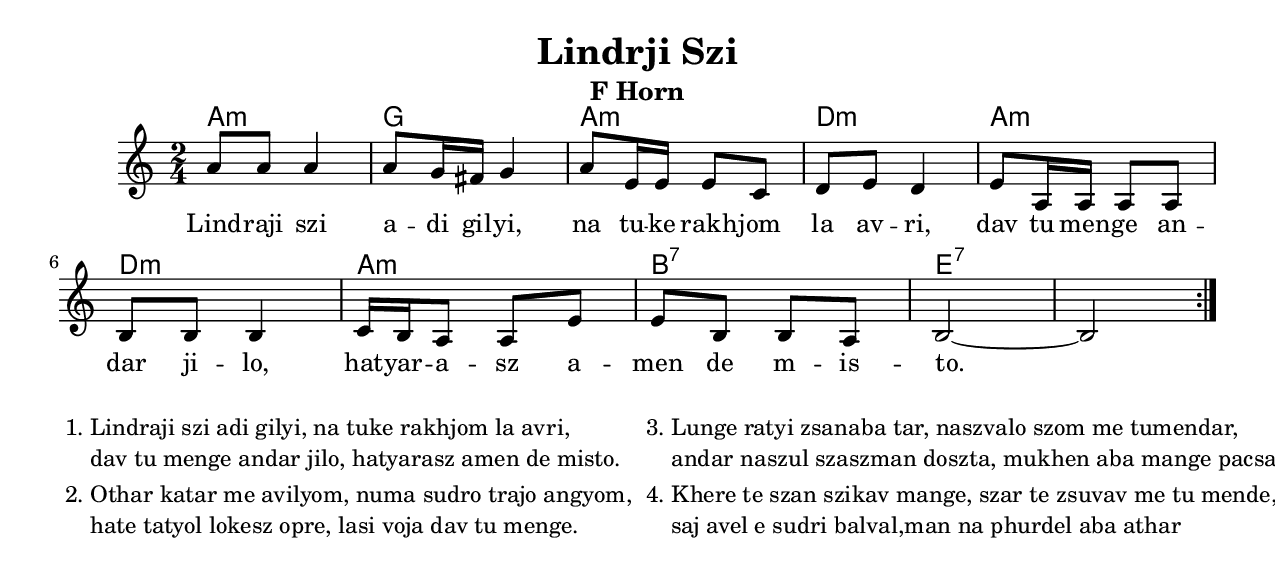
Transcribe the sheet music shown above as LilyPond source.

\version "2.18.0"
\include "english.ly"
\pointAndClickOff
\paper{
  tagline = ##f
  print-all-headers = ##t
  #(set-paper-size "letter")
}
date = #(strftime "%d-%m-%Y" (localtime (current-time)))

%\markup{ \italic{ " Updated " \date  }  }

%\markup{ Got something to say? }

%#################################### Melody ########################
melody = \relative c'' {
  \clef treble
  \key a \minor
  \time 2/4

  %\partial 16*3 a16 d f   %lead in notes

  \repeat volta 2{
    a8   a a4
    a8 g16 fs g4|
    a8 e16 e e8 c|
    d8 e d4|

    e8 a,16 a a8 a|
    b8 b b4|
    c16 b a8 a e'8
    e b b a|
    %{ <<
      {
        r4 f''8 e
        a,16 b c a b c b
      }
      \\
      {b,2~b2} %10
    >>
    %}
    b2 ~
    b2
  }
  %\alternative { { }{ } }


  % \alternative { { }{ } }

}
%################################# Lyrics #####################
\addlyrics{

  Lind -- raji szi a -- di gil -- yi,
  na tu -- ke rakh -- jom la av -- ri,
  dav tu men -- ge an -- dar ji -- lo,
  hat -- yar -- a -- sz a -- men de m -- is -- to.
}
%################################# Chords #######################
harmonies = \chordmode {
  a2:m
  g2
  a2:m
  d2:m
  a2:m
  d2:m
  a2:m
  b2:7
  e2:7
  s2
  %{
  a2:m
  r2
  g2
  r2
  a2:m
  r2
  b2
  r2
  e2
  %}

}

\score {
  <<
    \new ChordNames {
      \set chordChanges = ##f
      #(set-paper-size "letter")
      #(set-paper-size "letter")
      \harmonies
    }
    \new Staff
    \melody
  >>
  \header{
    title= "Lindrji Szi"
    subtitle=""
    composer= ""
    instrument = "F Horn"
    arranger= ""
  }
  \layout{indent = 1.0\cm}
  \midi{
    \tempo 4 = 120
  }
}
% more verses:
\markup{}
\markup {
  \fill-line {
    \hspace #0.1 % distance from left margin
    \column {
      \line { "1."
              \column {
                "Lindraji szi adi gilyi, na tuke rakhjom la avri,"
                "dav tu menge andar jilo, hatyarasz amen de misto."
              }
      }
      \hspace #0.2 % vertical distance between verses
      \line { "2."
              \column {
                "Othar katar me avilyom, numa sudro trajo angyom,"
                "hate tatyol lokesz opre, lasi voja dav tu menge."
              }
      }
    }
    \hspace #0.1  % horiz. distance between columns
    \column {
      \line { "3."
              \column {
                "Lunge ratyi zsanaba tar, naszvalo szom me tumendar,"
                "andar naszul szaszman doszta, mukhen aba mange pacsa."
              }
      }
      \hspace #0.2 % distance between verses
      \line { "4."
              \column {
                "Khere te szan szikav mange, szar te zsuvav me tu mende,"
                "saj avel e sudri balval,man na phurdel aba athar"
              }
      }
    }
    \hspace #0.1 % distance to right margin
  }
}
%{

Lindraji szi adi gilyi, na tuke rakhjom la avri,
dav tu menge andar jilo, hatyarasz amen de misto.

Othar katar me avilyom, numa sudro trajo angyom,
hate tatyol lokesz opre, lasi voja dav tu menge.

Lunge ratyi zsanaba tar, naszvalo szom me tumendar,
andar naszul szaszman doszta, mukhen aba mange pacsa.

Khere te szan szikav mange, szar te zsuvav me tu mende,
saj avel e sudri balval,man na phurdel aba athar.
%}
